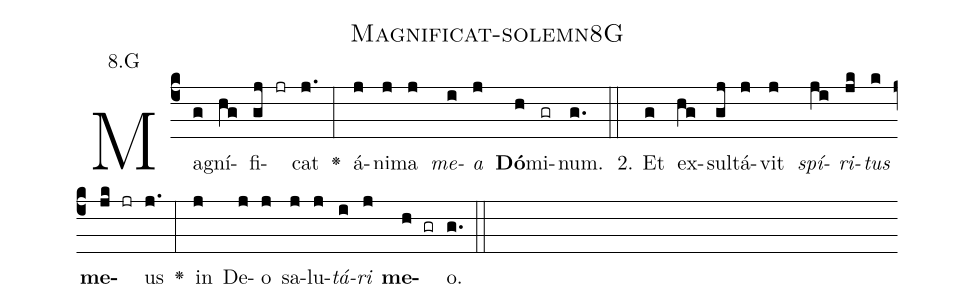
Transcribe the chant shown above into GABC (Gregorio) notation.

name: Magnificat-solemn8G;
annotation: 8.G;
%%
(c4)Ma(g)gní(hg)fi(gj jr)cat(j.) <v>\greheightstar</v>(:) á(j)ni(j)ma(j) <i>me</i>(i)<i>a</i>(j) <b>Dó</b>(h)mi(gr)num.(g.) (::)
2. Et(g) ex(hg)sul(gj)tá(j)vit(j) <i>spí</i>(ji)<i>ri</i>(jk)<i>tus</i>(k) <b>me</b>(jk jr)us(j.) <v>\greheightstar</v>(:) in(j) De(j)o(j) sa(j)lu(j)<i>tá</i>(i)<i>ri</i>(j) <b>me</b>(h gr)o.(g.) (::)


%E(j) u(j) o(i) u(j) a(h) e.(g.) (::)
